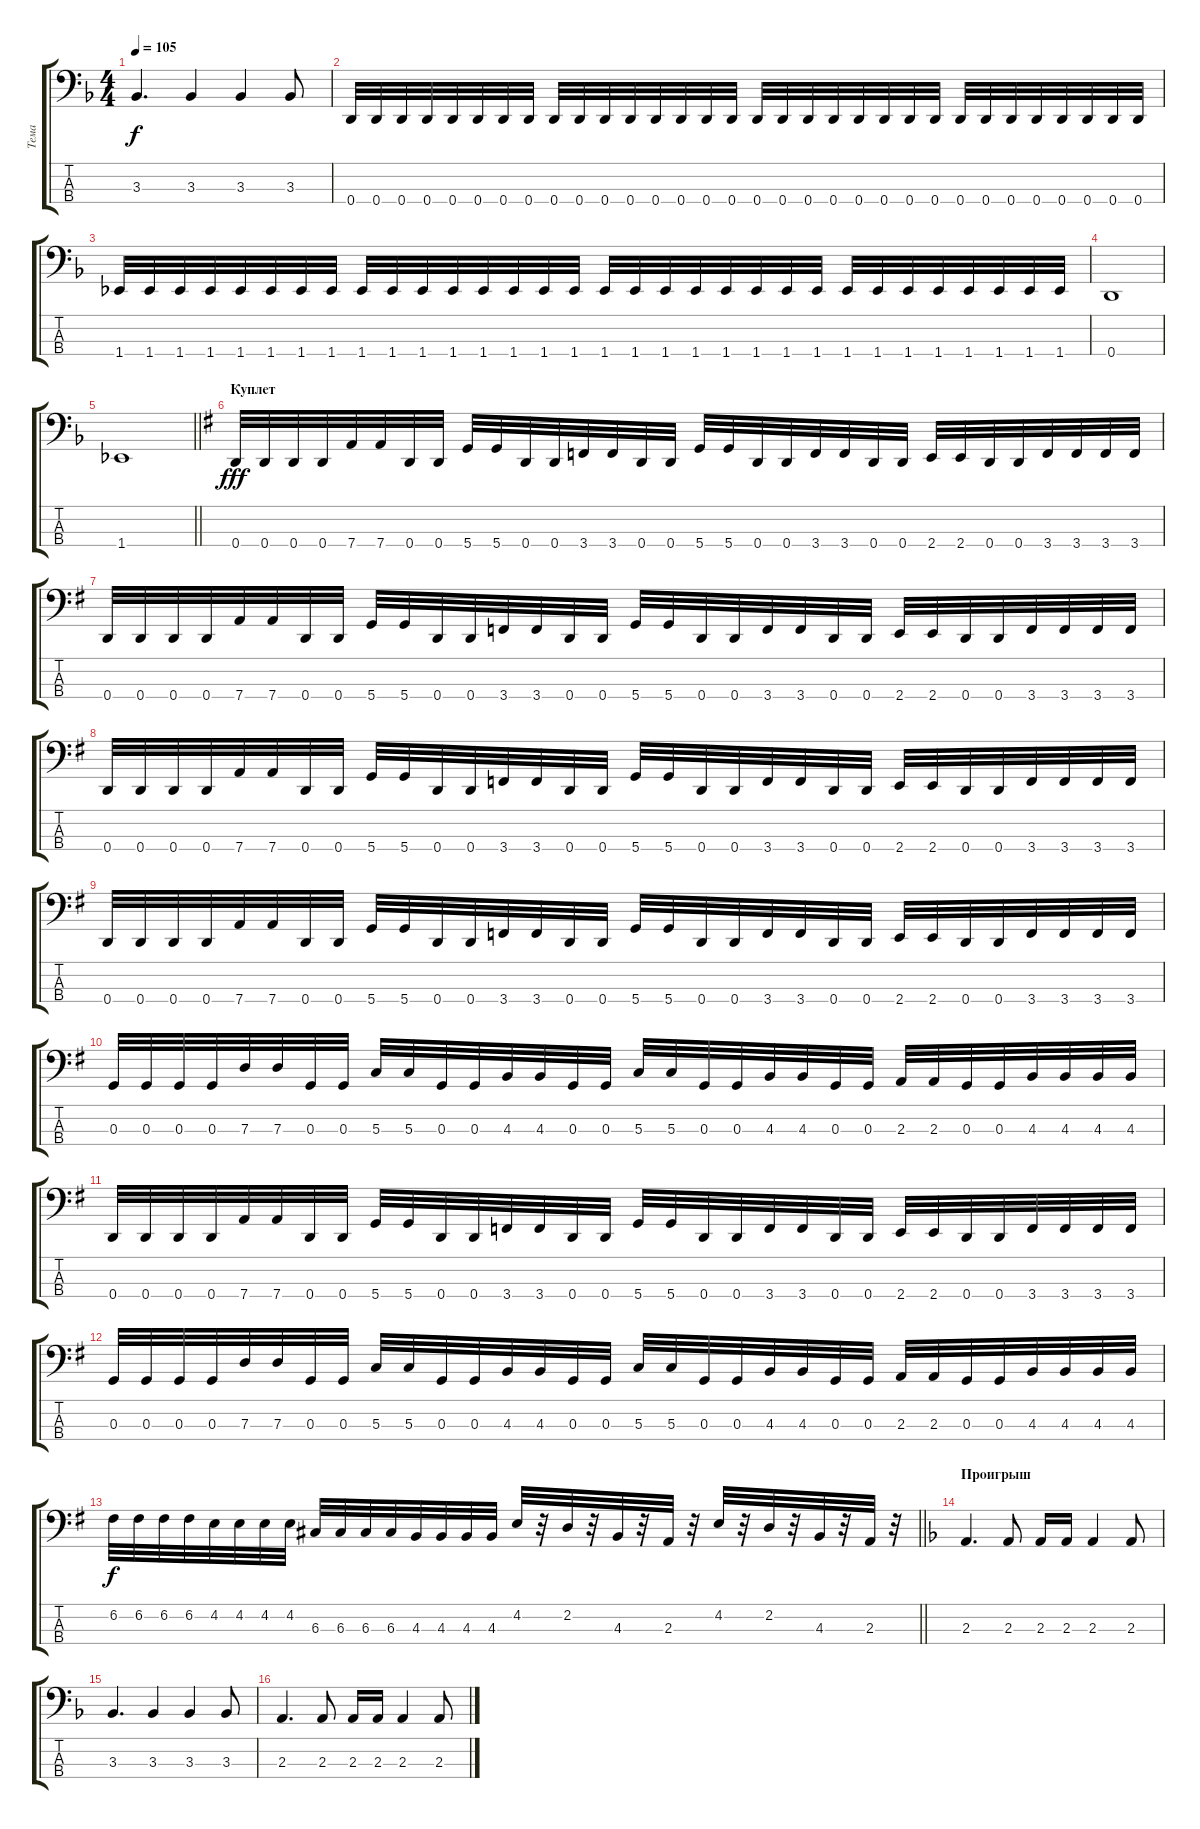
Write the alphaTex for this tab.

\track ("Тема" "Тема") {instrument electricbassfinger}
\staff {score tabs}
\tuning (F2 C2 G1 D1) {hide}
\ts (4 4)
\tempo 105
\clef f4
\ks dminor
3.3.4{d dy f} 3.3.4 3.3.4 3.3.8 |
0.4.32 0.4.32 0.4.32 0.4.32 0.4.32 0.4.32 0.4.32 0.4.32 0.4.32 0.4.32 0.4.32 0.4.32 0.4.32 0.4.32 0.4.32 0.4.32 0.4.32 0.4.32 0.4.32 0.4.32 0.4.32 0.4.32 0.4.32 0.4.32 0.4.32 0.4.32 0.4.32 0.4.32 0.4.32 0.4.32 0.4.32 0.4.32 |
1.4.32 1.4.32 1.4.32 1.4.32 1.4.32 1.4.32 1.4.32 1.4.32 1.4.32 1.4.32 1.4.32 1.4.32 1.4.32 1.4.32 1.4.32 1.4.32 1.4.32 1.4.32 1.4.32 1.4.32 1.4.32 1.4.32 1.4.32 1.4.32 1.4.32 1.4.32 1.4.32 1.4.32 1.4.32 1.4.32 1.4.32 1.4.32 |
0.4.1 |
\barLineRight lightlight
1.4.1 |
\section ("" "Куплет")
\ks g
0.4.32{dy fff} 0.4.32 0.4.32 0.4.32 7.4.32 7.4.32 0.4.32 0.4.32 5.4.32 5.4.32 0.4.32 0.4.32 3.4.32 3.4.32 0.4.32 0.4.32 5.4.32 5.4.32 0.4.32 0.4.32 3.4.32 3.4.32 0.4.32 0.4.32 2.4.32 2.4.32 0.4.32 0.4.32 3.4.32 3.4.32 3.4.32 3.4.32 |
0.4.32 0.4.32 0.4.32 0.4.32 7.4.32 7.4.32 0.4.32 0.4.32 5.4.32 5.4.32 0.4.32 0.4.32 3.4.32 3.4.32 0.4.32 0.4.32 5.4.32 5.4.32 0.4.32 0.4.32 3.4.32 3.4.32 0.4.32 0.4.32 2.4.32 2.4.32 0.4.32 0.4.32 3.4.32 3.4.32 3.4.32 3.4.32 |
0.4.32 0.4.32 0.4.32 0.4.32 7.4.32 7.4.32 0.4.32 0.4.32 5.4.32 5.4.32 0.4.32 0.4.32 3.4.32 3.4.32 0.4.32 0.4.32 5.4.32 5.4.32 0.4.32 0.4.32 3.4.32 3.4.32 0.4.32 0.4.32 2.4.32 2.4.32 0.4.32 0.4.32 3.4.32 3.4.32 3.4.32 3.4.32 |
0.4.32 0.4.32 0.4.32 0.4.32 7.4.32 7.4.32 0.4.32 0.4.32 5.4.32 5.4.32 0.4.32 0.4.32 3.4.32 3.4.32 0.4.32 0.4.32 5.4.32 5.4.32 0.4.32 0.4.32 3.4.32 3.4.32 0.4.32 0.4.32 2.4.32 2.4.32 0.4.32 0.4.32 3.4.32 3.4.32 3.4.32 3.4.32 |
0.3.32 0.3.32 0.3.32 0.3.32 7.3.32 7.3.32 0.3.32 0.3.32 5.3.32 5.3.32 0.3.32 0.3.32 4.3.32 4.3.32 0.3.32 0.3.32 5.3.32 5.3.32 0.3.32 0.3.32 4.3.32 4.3.32 0.3.32 0.3.32 2.3.32 2.3.32 0.3.32 0.3.32 4.3.32 4.3.32 4.3.32 4.3.32 |
0.4.32 0.4.32 0.4.32 0.4.32 7.4.32 7.4.32 0.4.32 0.4.32 5.4.32 5.4.32 0.4.32 0.4.32 3.4.32 3.4.32 0.4.32 0.4.32 5.4.32 5.4.32 0.4.32 0.4.32 3.4.32 3.4.32 0.4.32 0.4.32 2.4.32 2.4.32 0.4.32 0.4.32 3.4.32 3.4.32 3.4.32 3.4.32 |
0.3.32 0.3.32 0.3.32 0.3.32 7.3.32 7.3.32 0.3.32 0.3.32 5.3.32 5.3.32 0.3.32 0.3.32 4.3.32 4.3.32 0.3.32 0.3.32 5.3.32 5.3.32 0.3.32 0.3.32 4.3.32 4.3.32 0.3.32 0.3.32 2.3.32 2.3.32 0.3.32 0.3.32 4.3.32 4.3.32 4.3.32 4.3.32 |
\barLineRight lightlight
6.2.32{dy f} 6.2.32 6.2.32 6.2.32 4.2.32 4.2.32 4.2.32 4.2.32 6.3.32 6.3.32 6.3.32 6.3.32 4.3.32 4.3.32 4.3.32 4.3.32 4.2.32 r.32 2.2.32 r.32 4.3.32 r.32 2.3.32 r.32 4.2.32 r.32 2.2.32 r.32 4.3.32 r.32 2.3.32 r.32 |
\section ("" "Проигрыш")
\ks dminor
2.3.4{d} 2.3.8 2.3.16 2.3.16 2.3.4 2.3.8 |
3.3.4{d} 3.3.4 3.3.4 3.3.8 |
2.3.4{d} 2.3.8 2.3.16 2.3.16 2.3.4 2.3.8
